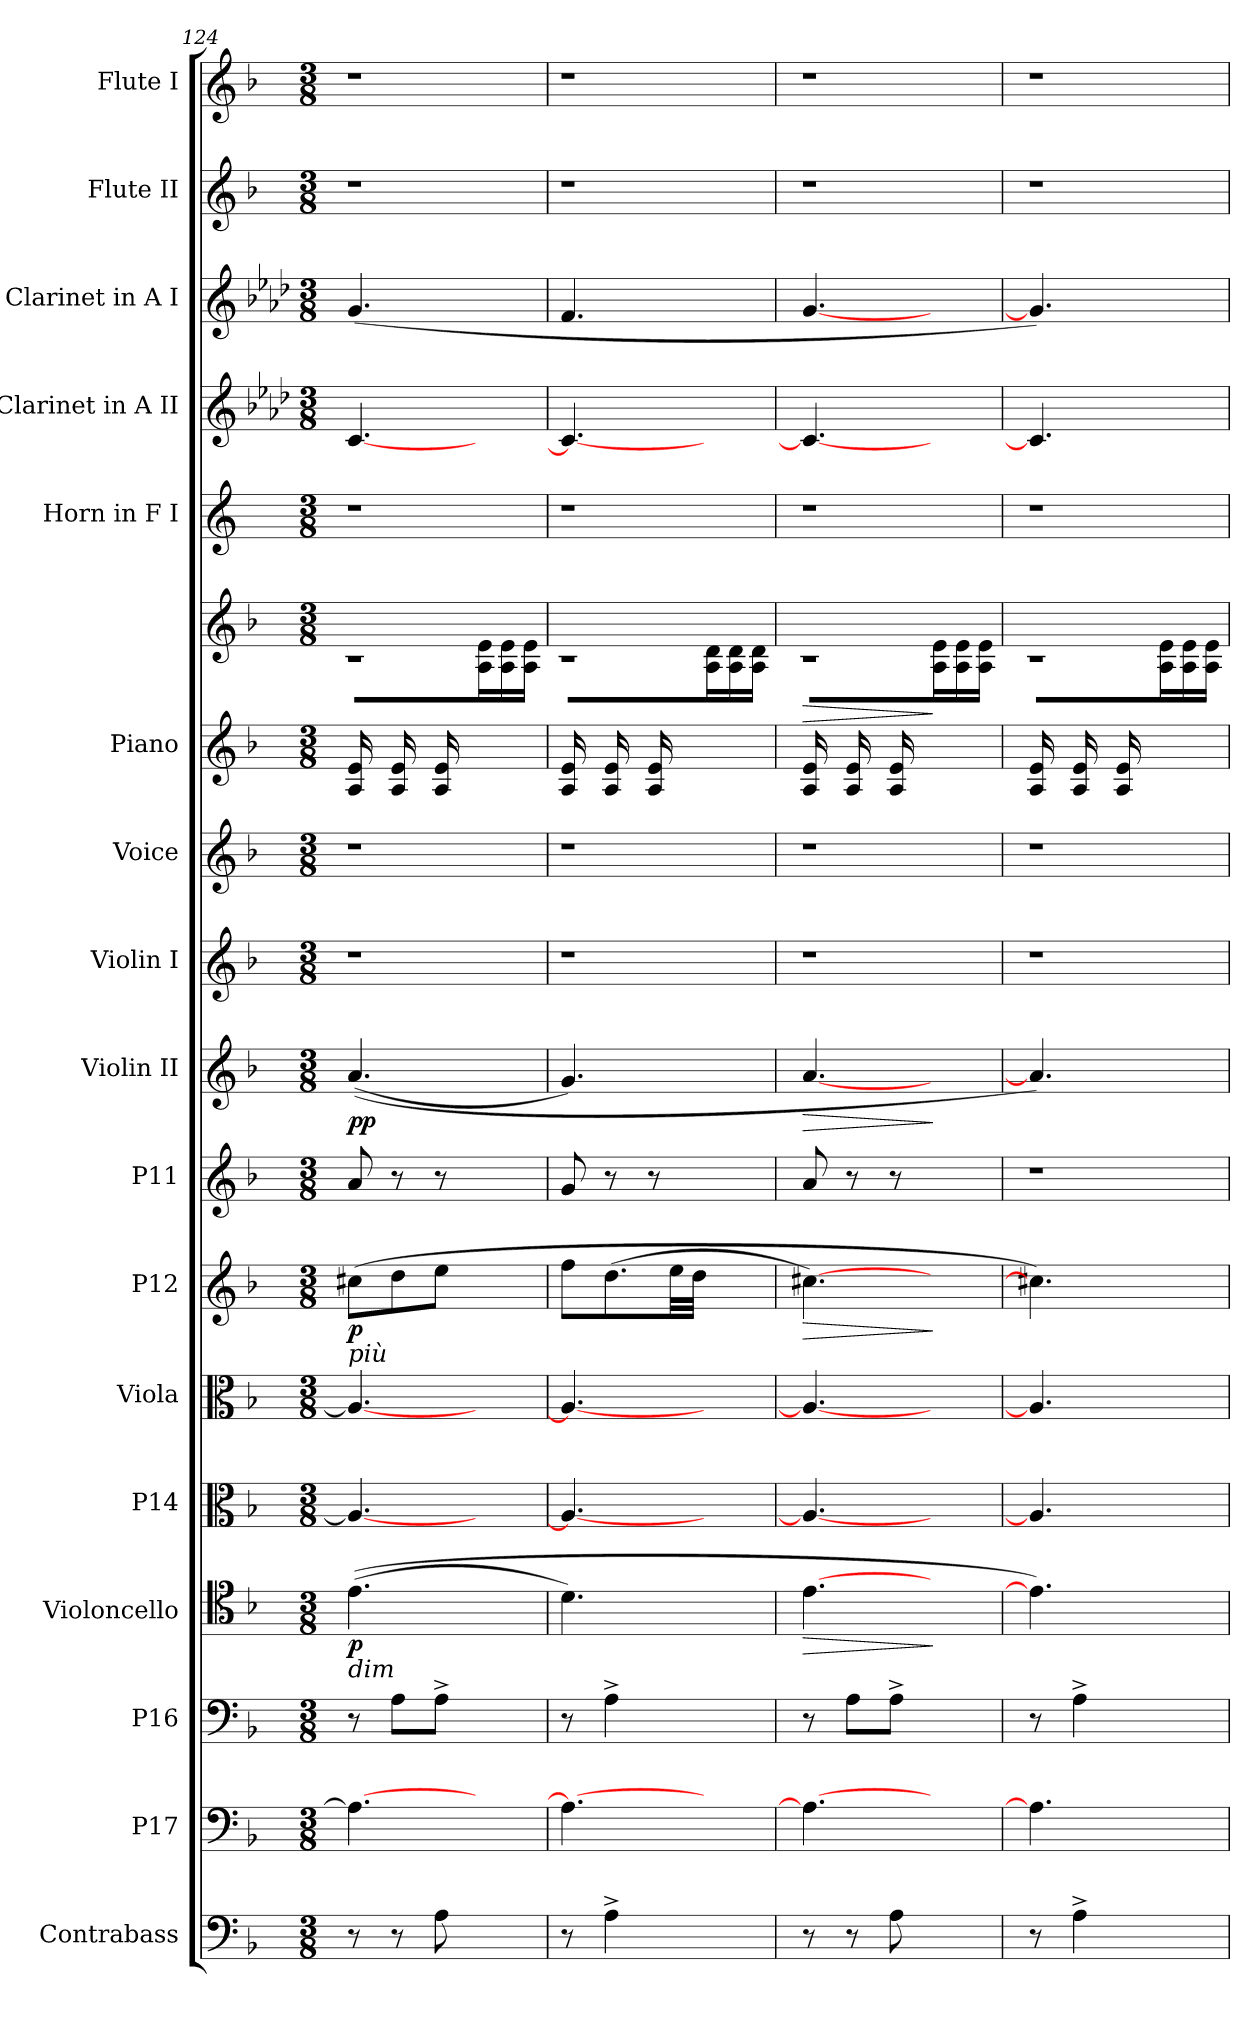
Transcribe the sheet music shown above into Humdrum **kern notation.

**kern	**kern	**kern	**kern	**dynam	**kern	**kern	**kern	**dynam	**kern	**kern	**dynam	**kern	**kern	**kern	**kern	**dynam	**kern	**kern	**kern	**kern	**kern
*part17	*part16	*part15	*part14	*part14	*part13	*part12	*part11	*part11	*part10	*part9	*part9	*part8	*part7	*part6	*part6	*part6	*part5	*part4	*part3	*part2	*part1
*staff18	*staff17	*staff16	*staff15	*staff15	*staff14	*staff13	*staff12	*staff12	*staff11	*staff10	*staff10	*staff9	*staff8	*staff7	*staff6	*staff6/7	*staff5	*staff4	*staff3	*staff2	*staff1
*I"Contrabass	*I"P17	*I"P16	*I"Violoncello	*	*I"P14	*I"Viola	*I"P12	*	*I"P11	*I"Violin II	*	*I"Violin I	*I"Voice	*I"Piano	*	*	*I"Horn in F I	*I"Clarinet in A II	*I"Clarinet in A I	*I"Flute II	*I"Flute I
*I'Cb.	*	*	*I'Vc.	*	*	*	*	*	*	*I'Vln. II	*	*I'Vln. I	*I'V.	*I'Pno.	*	*	*I'Hn. 1	*	*	*I'Fl. 2	*I'Fl. 1
*clefF4	*clefF4	*clefF4	*clefC4	*	*clefC3	*clefC3	*clefG2	*	*clefG2	*clefG2	*	*clefG2	*clefG2	*clefG2	*clefG2	*	*clefG2	*clefG2	*clefG2	*clefG2	*clefG2
*ITrd7c12	*ITrd7c12	*	*	*	*	*	*	*	*	*	*	*	*	*	*	*	*ITrd4c7	*ITrd2c3	*ITrd2c3	*	*
*k[b-]	*k[b-]	*k[b-]	*k[b-]	*	*k[b-]	*k[b-]	*k[b-]	*	*k[b-]	*k[b-]	*	*k[b-]	*k[b-]	*k[b-]	*k[b-]	*	*k[b-]	*k[b-]	*k[b-]	*k[b-]	*k[b-]
*F:	*F:	*F:	*F:	*	*F:	*F:	*F:	*	*F:	*F:	*	*F:	*F:	*F:	*F:	*	*F:	*F:	*F:	*F:	*F:
*M3/8	*M3/8	*M3/8	*M3/8	*	*M3/8	*M3/8	*M3/8	*	*M3/8	*M3/8	*	*M3/8	*M3/8	*M3/8	*M3/8	*	*M3/8	*M3/8	*M3/8	*M3/8	*M3/8
=124	=124	=124	=124	=124	=124	=124	=124	=124	=124	=124	=124	=124	=124	=124	=124	=124	=124	=124	=124	=124	=124
!	!	!	!	!	!	!	!LO:TX:b:i:t=più	!	!	!	!	!	!	!	!	!	!	!	!	!	!
!	!	!	!LO:TX:b:i:t=dim	!	!	!	!	!	!	!	!	!	!	!	!	!	!	!	!	!	!
!	!	!	!	!	!	!	!	!	!	!	!	!LO:N:vis=1	!LO:N:vis=1	!	!LO:N:vis=1	!	!LO:N:vis=1	!	!	!LO:N:vis=1	!LO:N:vis=1
8r	4.AAi\_>	8r	((4.ei\	p	4.Ai/_<	4.Ai/_<	(8cc#Xi\L	p	8ai/	((4.ai/	pp	4.r	4.r	16Ai/ 16eiLL	4.r	.	4.r	[<4.Ai/	(4.ei/	4.r	4.r
.	.	.	.	.	.	.	.	.	.	.	.	.	.	16ryy	.	.	.	.	.	.	.
8r	.	8Ai\L	.	.	.	.	8ddi\	.	8r	.	.	.	.	16Ai/ 16ei	.	.	.	.	.	.	.
.	.	.	.	.	.	.	.	.	.	.	.	.	.	16ryy	.	.	.	.	.	.	.
8AAi\	.	8A^i\J	.	.	.	.	8eei\J	.	8r	.	.	.	.	16Ai/ 16ei	.	.	.	.	.	.	.
.	.	.	.	.	.	.	.	.	.	.	.	.	.	4ryy	.	.	.	.	.	.	.
8.ryy	8.ryy	8.ryy	8.ryy	.	8.ryy	8.ryy	8.ryy	.	8.ryy	8.ryy	.	8.ryy	8.ryy	.	16Ai\ 16ei	.	8.ryy	8.ryy	8.ryy	8.ryy	8.ryy
.	.	.	.	.	.	.	.	.	.	.	.	.	.	.	16Ai\ 16ei	.	.	.	.	.	.
.	.	.	.	.	.	.	.	.	.	.	.	.	.	.	16Ai\ 16eiJJ	.	.	.	.	.	.
=125	=125	=125	=125	=125	=125	=125	=125	=125	=125	=125	=125	=125	=125	=125	=125	=125	=125	=125	=125	=125	=125
!	!	!	!	!	!	!	!	!	!	!	!	!LO:N:vis=1	!LO:N:vis=1	!	!LO:N:vis=1	!	!LO:N:vis=1	!	!	!LO:N:vis=1	!LO:N:vis=1
8r	4.AAi\_>	8r	4.di\)	.	4.Ai/_<	4.Ai/_<	8ffi\L	.	8gi/	4.gi/)	.	4.r	4.r	16Ai/ 16eiLL	4.r	.	4.r	4.Ai/_<	4.di/	4.r	4.r
.	.	.	.	.	.	.	.	.	.	.	.	.	.	16ryy	.	.	.	.	.	.	.
4AA^i\	.	4A^i\	.	.	.	.	(8.ddi\	.	8r	.	.	.	.	16Ai/ 16ei	.	.	.	.	.	.	.
.	.	.	.	.	.	.	.	.	.	.	.	.	.	16ryy	.	.	.	.	.	.	.
.	.	.	.	.	.	.	.	.	8r	.	.	.	.	16Ai/ 16ei	.	.	.	.	.	.	.
.	.	.	.	.	.	.	32eei\LL	.	.	.	.	.	.	4ryy	.	.	.	.	.	.	.
.	.	.	.	.	.	.	32ddi\JJJ	.	.	.	.	.	.	.	.	.	.	.	.	.	.
8.ryy	8.ryy	8.ryy	8.ryy	.	8.ryy	8.ryy	8.ryy	.	8.ryy	8.ryy	.	8.ryy	8.ryy	.	16Ai\ 16di	.	8.ryy	8.ryy	8.ryy	8.ryy	8.ryy
.	.	.	.	.	.	.	.	.	.	.	.	.	.	.	16Ai\ 16di	.	.	.	.	.	.
.	.	.	.	.	.	.	.	.	.	.	.	.	.	.	16Ai\ 16diJJ	.	.	.	.	.	.
=126	=126	=126	=126	=126	=126	=126	=126	=126	=126	=126	=126	=126	=126	=126	=126	=126	=126	=126	=126	=126	=126
!	!	!	!	!LO:HP:b	!	!	!	!LO:HP:b	!	!	!LO:HP:b	!LO:N:vis=1	!LO:N:vis=1	!	!LO:N:vis=1	!LO:HP:b	!LO:N:vis=1	!	!	!LO:N:vis=1	!LO:N:vis=1
8r	4.AAi\_>	8r	[>4.ei\	>	4.Ai/_<	4.Ai/_<	[>4.cc#Xi\)	>	8ai/	[<4.ai/	>	4.r	4.r	16Ai/ 16eiLL	4.r	>	4.r	4.Ai/_<	[<4.ei/	4.r	4.r
.	.	.	.	.	.	.	.	.	.	.	.	.	.	16ryy	.	.	.	.	.	.	.
8r	.	8Ai\L	.	.	.	.	.	.	8r	.	.	.	.	16Ai/ 16ei	.	.	.	.	.	.	.
.	.	.	.	.	.	.	.	.	.	.	.	.	.	16ryy	.	.	.	.	.	.	.
8AAi\	.	8A^i\J	.	.	.	.	.	.	8r	.	.	.	.	16Ai/ 16ei	.	.	.	.	.	.	.
.	.	.	.	.	.	.	.	.	.	.	.	.	.	4ryy	.	.	.	.	.	.	.
8.ryy	8.ryy	8.ryy	8.ryy	]	8.ryy	8.ryy	8.ryy	]	8.ryy	8.ryy	]	8.ryy	8.ryy	.	16Ai\ 16ei	]	8.ryy	8.ryy	8.ryy	8.ryy	8.ryy
.	.	.	.	.	.	.	.	.	.	.	.	.	.	.	16Ai\ 16ei	.	.	.	.	.	.
.	.	.	.	.	.	.	.	.	.	.	.	.	.	.	16Ai\ 16eiJJ	.	.	.	.	.	.
=127	=127	=127	=127	=127	=127	=127	=127	=127	=127	=127	=127	=127	=127	=127	=127	=127	=127	=127	=127	=127	=127
!	!	!	!	!	!	!	!	!	!LO:N:vis=1	!	!	!LO:N:vis=1	!LO:N:vis=1	!	!LO:N:vis=1	!	!LO:N:vis=1	!	!	!LO:N:vis=1	!LO:N:vis=1
8r	4.AAi\]	8r	4.ei\])	.	4.Ai/]	4.Ai/]	4.cc#Xi\])	.	4.r	4.ai/])	.	4.r	4.r	16Ai/ 16eiLL	4.r	.	4.r	4.Ai/]	4.ei/])	4.r	4.r
.	.	.	.	.	.	.	.	.	.	.	.	.	.	16ryy	.	.	.	.	.	.	.
4AA^i\	.	4A^i\	.	.	.	.	.	.	.	.	.	.	.	16Ai/ 16ei	.	.	.	.	.	.	.
.	.	.	.	.	.	.	.	.	.	.	.	.	.	16ryy	.	.	.	.	.	.	.
.	.	.	.	.	.	.	.	.	.	.	.	.	.	16Ai/ 16ei	.	.	.	.	.	.	.
.	.	.	.	.	.	.	.	.	.	.	.	.	.	4ryy	.	.	.	.	.	.	.
8.ryy	8.ryy	8.ryy	8.ryy	.	8.ryy	8.ryy	8.ryy	.	8.ryy	8.ryy	.	8.ryy	8.ryy	.	16Ai\ 16ei	.	8.ryy	8.ryy	8.ryy	8.ryy	8.ryy
.	.	.	.	.	.	.	.	.	.	.	.	.	.	.	16Ai\ 16ei	.	.	.	.	.	.
.	.	.	.	.	.	.	.	.	.	.	.	.	.	.	16Ai\ 16eiJJ	.	.	.	.	.	.
=	=	=	=	=	=	=	=	=	=	=	=	=	=	=	=	=	=	=	=	=	=
*-	*-	*-	*-	*-	*-	*-	*-	*-	*-	*-	*-	*-	*-	*-	*-	*-	*-	*-	*-	*-	*-
